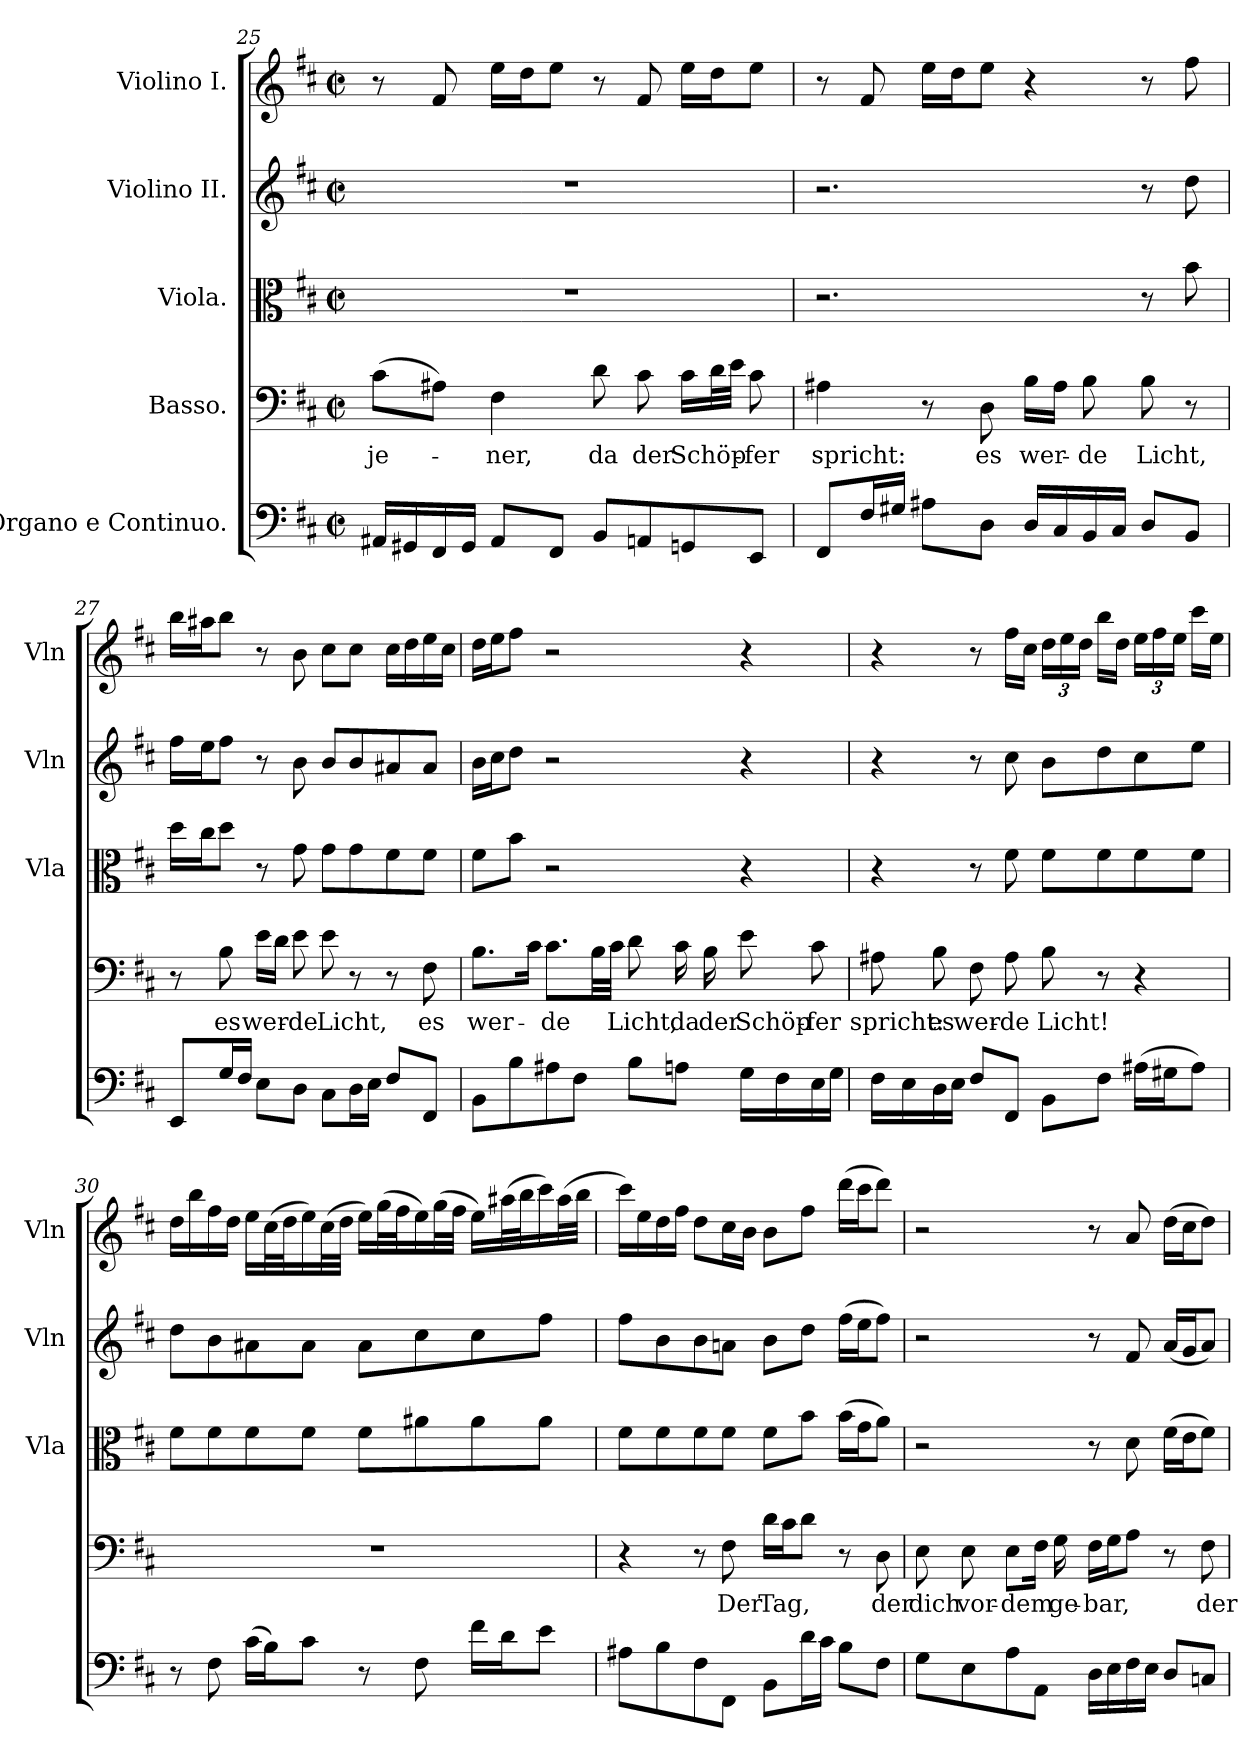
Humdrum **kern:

**kern	**kern	**text	**kern	**kern	**kern
*part5	*part4	*part4	*part3	*part2	*part1
*staff5	*staff4	*staff4	*staff3	*staff2	*staff1
*I"Organo e  Continuo.	*I"Basso.	*	*I"Viola.	*I"Violino II.	*I"Violino I.
*	*	*	*I'Vla	*I'Vln	*I'Vln
*clefF4	*clefF4	*	*clefC3	*clefG2	*clefG2
*k[f#c#]	*k[f#c#]	*	*k[f#c#]	*k[f#c#]	*k[f#c#]
*D:	*D:	*	*D:	*D:	*D:
*M2/2	*M2/2	*	*M2/2	*M2/2	*M2/2
*met(c|)	*met(c|)	*	*met(c|)	*met(c|)	*met(c|)
=25	=25	=25	=25	=25	=25
!	!	!LO:LY:b	!	!	!
16AA#X/LL	(>8c#\L	je-	1r	1r	8r
16GG#X/	.	.	.	.	.
16FF#/	8A#X\J)	.	.	.	8f#/
16GG#/JJ	.	.	.	.	.
!	!	!LO:LY:b	!	!	!
8AA#/L	4F#\	-ner,	.	.	16ee\LL
.	.	.	.	.	16dd\J
8FF#/J	.	.	.	.	8ee\J
!	!	!LO:LY:b	!	!	!
8BB/L	8d\	da	.	.	8r
!	!	!LO:LY:b	!	!	!
8AAn/	8c#\	der	.	.	8f#/
!	!	!LO:LY:b	!	!	!
8GGn/	16c#\LL	Schöp-	.	.	16ee\LL
.	32d\L	.	.	.	16dd\J
.	32e\JJJ	.	.	.	.
!	!	!LO:LY:b	!	!	!
8EE/J	8c#\	-fer	.	.	8ee\J
=26	=26	=26	=26	=26	=26
!	!	!LO:LY:b	!	!	!
8FF#/L	4A#X\	spricht:	2.r	2.r	8r
16F#/L	.	.	.	.	8f#/
16G#X/JJ	.	.	.	.	.
8A#X\L	8r	.	.	.	16ee\LL
.	.	.	.	.	16dd\J
!	!	!LO:LY:b	!	!	!
8D\J	8D\	es	.	.	8ee\J
!	!	!LO:LY:b	!	!	!
16D/LL	16B\LL	wer-	.	.	4r
16C#/	16A#\JJ	.	.	.	.
!	!	!LO:LY:b	!	!	!
16BB/	8B\	-de	.	.	.
16C#/JJ	.	.	.	.	.
!	!	!LO:LY:b	!	!	!
8D/L	8B\	Licht,	8r	8r	8r
8BB/J	8r	.	8b\	8dd\	8ff#\
!!LO:LB:g=z
=27	=27	=27	=27	=27	=27
8EE/L	8r	.	16dd\LL	16ff#\LL	16bb\LL
.	.	.	16cc#\J	16ee\J	16aa#X\J
!	!	!LO:LY:b	!	!	!
16G/L	8B\	es	8dd\J	8ff#\J	8bb\J
16F#/JJ	.	.	.	.	.
!	!	!LO:LY:b	!	!	!
8E\L	16e\LL	wer-	8r	8r	8r
.	16d\JJ	.	.	.	.
!	!	!LO:LY:b	!	!	!
8D\J	8e\	-de	8g\	8b\	8b\
!	!	!LO:LY:b	!	!	!
8C#\L	8e\	Licht,	8g\L	8b/L	8cc#\L
16D\L	8r	.	8g\	8b/	8cc#\J
16E\JJ	.	.	.	.	.
8F#/L	8r	.	8f#\	8a#X/	16cc#\LL
.	.	.	.	.	16dd\
!	!	!LO:LY:b	!	!	!
8FF#/J	8F#\	es	8f#\J	8a#/J	16ee\
.	.	.	.	.	16cc#\JJ
=28	=28	=28	=28	=28	=28
!	!	!LO:LY:b	!	!	!
8BB\L	8.B\L	wer-	8f#\L	16b\LL	16dd\LL
.	.	.	.	16cc#\J	16ee\J
8B\	.	.	8b\J	8dd\J	8ff#\J
.	16c#\Jk	.	.	.	.
!	!	!LO:LY:b	!	!	!
8A#X\	8.c#\L	-de	2r	2r	2r
8F#\J	.	.	.	.	.
.	32B\LL	.	.	.	.
.	32c#\JJJ	.	.	.	.
!	!	!LO:LY:b	!	!	!
8B\L	8d\	Licht,	.	.	.
!	!	!LO:LY:b	!	!	!
8An\J	16c#\	da	.	.	.
!	!	!LO:LY:b	!	!	!
.	16B\	der	.	.	.
!	!	!LO:LY:b	!	!	!
16G\LL	8e\	Schöp-	4r	4r	4r
16F#\	.	.	.	.	.
!	!	!LO:LY:b	!	!	!
16E\	8c#\	-fer	.	.	.
16G\JJ	.	.	.	.	.
=29	=29	=29	=29	=29	=29
!	!	!LO:LY:b	!	!	!
16F#\LL	8A#X\	spricht:	4r	4r	4r
16E\	.	.	.	.	.
!	!	!LO:LY:b	!	!	!
16D\	8B\	es	.	.	.
16E\JJ	.	.	.	.	.
!	!	!LO:LY:b	!	!	!
8F#/L	8F#\	wer-	8r	8r	8r
!	!	!LO:LY:b	!	!	!
8FF#/J	8A#\	-de	8f#\	8cc#\	16ff#\LL
.	.	.	.	.	16cc#\JJ
!	!	!LO:LY:b	!	!	!
*	*	*	*	*	*Xbrackettup
8BB\L	8B\	Licht!	8f#\L	8b\L	24dd\LL
.	.	.	.	.	24ee\
.	.	.	.	.	24dd\JJ
8F#\J	8r	.	8f#\	8dd\	16bb\LL
.	.	.	.	.	16dd\JJ
(>16A#X\LL	4r	.	8f#\	8cc#\	24ee\LL
.	.	.	.	.	24ff#\
16G#X\J	.	.	.	.	.
.	.	.	.	.	24ee\JJ
8A#\J)	.	.	8f#\J	8ee\J	16ccc#\LL
.	.	.	.	.	16ee\JJ
!!LO:PB:g=z
=30	=30	=30	=30	=30	=30
8r	1r	.	8f#\L	8dd\L	16dd\LL
.	.	.	.	.	16bb\
8F#\	.	.	8f#\	8b\	16ff#\
.	.	.	.	.	16dd\JJ
(>16c#\LL	.	.	8f#\	8a#X\	16ee\LL
16B\J)	.	.	.	.	(>32cc#\L
.	.	.	.	.	32dd\J
8c#\J	.	.	8f#\J	8a#\J	16ee\)
.	.	.	.	.	(>32cc#\L
.	.	.	.	.	32dd\JJJ
8r	.	.	8f#\L	8a#\L	16ee\LL)
.	.	.	.	.	(>32gg\L
.	.	.	.	.	32ff#\J
8F#\	.	.	8a#X\	8cc#\	16ee\)
.	.	.	.	.	(>32gg\L
.	.	.	.	.	32ff#\JJJ
16f#\LL	.	.	8a#\	8cc#\	16ee\LL)
16d\J	.	.	.	.	(>32aa#X\L
.	.	.	.	.	32bb\J
8e\J	.	.	8a#\J	8ff#\J	16ccc#\)
.	.	.	.	.	(>32aa#\L
.	.	.	.	.	32bb\JJJ
=31	=31	=31	=31	=31	=31
8A#X\L	4r	.	8f#\L	8ff#\L	16ccc#\LL)
.	.	.	.	.	16ee\
8B\	.	.	8f#\	8b\	16dd\
.	.	.	.	.	16ff#\JJ
8F#\	8r	.	8f#\	8b\	8dd\L
!	!	!LO:LY:b	!	!	!
8FF#\J	8F#\	Der	8f#\J	8an\J	16cc#\L
.	.	.	.	.	16b\JJ
!	!	!LO:LY:b	!	!	!
8BB\L	16d\LL	Tag,	8f#\L	8b\L	8b\L
.	16c#\J	.	.	.	.
16d\L	8d\J	.	8b\J	8dd\J	8ff#\J
16c#\JJ	.	.	.	.	.
8B\L	8r	.	(>16b\LL	(>16ff#\LL	(>16ddd\LL
.	.	.	16g\J	16ee\J	16ccc#\J
!	!	!LO:LY:b	!	!	!
8F#\J	8D\	der	8a\J)	8ff#\J)	8ddd\J)
=32	=32	=32	=32	=32	=32
!	!	!LO:LY:b	!	!	!
8G\L	8E\	dich	2r	2r	2r
!	!	!LO:LY:b	!	!	!
8E\	8E\	vor-	.	.	.
!	!	!LO:LY:b	!	!	!
8A\	8E\L	-dem	.	.	.
8AA\J	16F#\Jk	.	.	.	.
!	!	!LO:LY:b	!	!	!
.	16G\	ge-	.	.	.
!	!	!LO:LY:b	!	!	!
16D\LL	16F#\LL	-bar,	8r	8r	8r
16E\	16G\J	.	.	.	.
16F#\	8A\J	.	8d\	8f#/	8a/
16E\JJ	.	.	.	.	.
8D/L	8r	.	(>16f#\LL	(<16a/LL	(>16dd\LL
.	.	.	16e\J	16g/J	16cc#\J
!	!	!LO:LY:b	!	!	!
8Cn/J	8F#\	der	8f#\J)	8a/J)	8dd\J)
=	=	=	=	=	=
*-	*-	*-	*-	*-	*-
